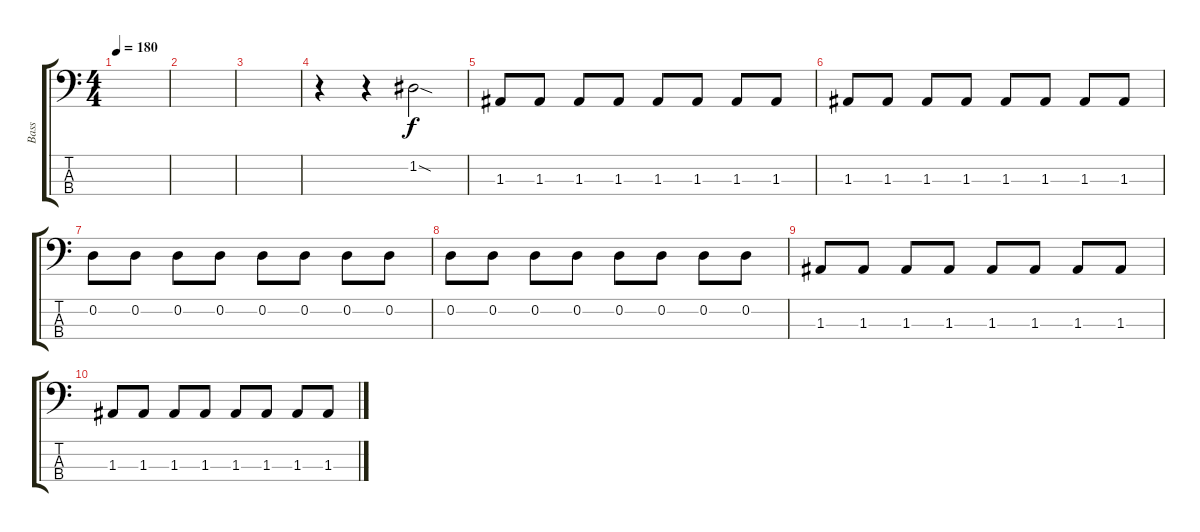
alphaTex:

\track ("Bass" "Bass") {instrument electricbasspick}
\staff {score tabs}
\tuning (G2 D2 A1 D1) {hide}
\ts (4 4)
\tempo 180
\clef f4
\ks c
|
|
|
r.4 r.4 1.2{sod}.2 |
1.3.8 1.3.8 1.3.8 1.3.8 1.3.8 1.3.8 1.3.8 1.3.8 |
1.3.8 1.3.8 1.3.8 1.3.8 1.3.8 1.3.8 1.3.8 1.3.8 |
0.2.8 0.2.8 0.2.8 0.2.8 0.2.8 0.2.8 0.2.8 0.2.8 |
0.2.8 0.2.8 0.2.8 0.2.8 0.2.8 0.2.8 0.2.8 0.2.8 |
1.3.8 1.3.8 1.3.8 1.3.8 1.3.8 1.3.8 1.3.8 1.3.8 |
1.3.8 1.3.8 1.3.8 1.3.8 1.3.8 1.3.8 1.3.8 1.3.8
